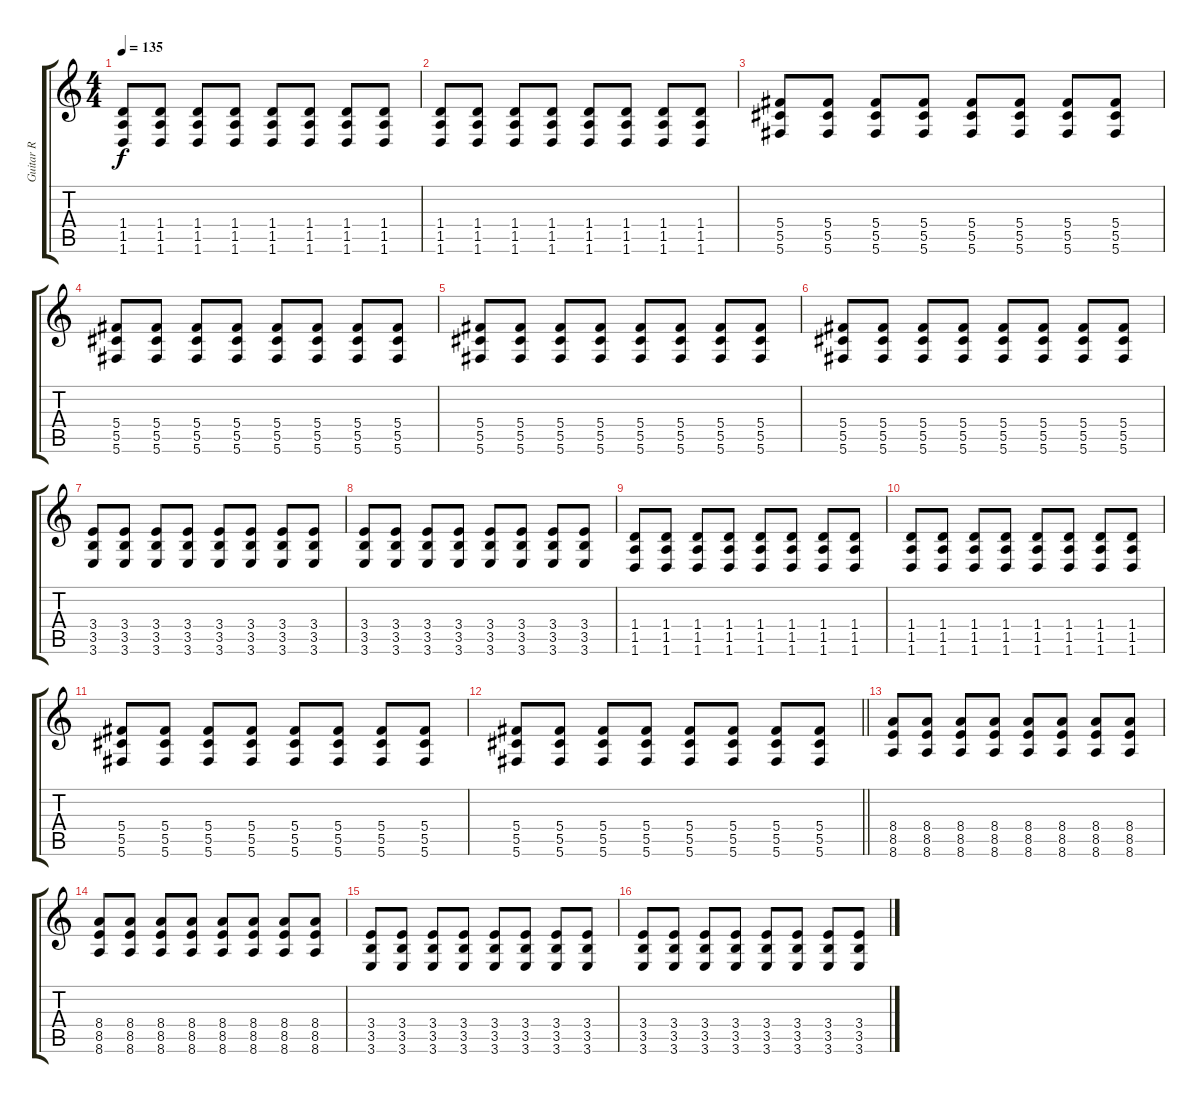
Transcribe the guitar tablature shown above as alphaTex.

\track ("Guitar R" "Guitar R") {instrument overdrivenguitar}
\staff {score tabs}
\tuning (Eb4 Bb3 Gb3 Db3 Ab2 Db2) {hide}
\ts (4 4)
\tempo 135
\clef g2
\ks c
(1.4 1.5 1.6).8{dy f} (1.4 1.5 1.6).8 (1.4 1.5 1.6).8 (1.4 1.5 1.6).8 (1.4 1.5 1.6).8 (1.4 1.5 1.6).8 (1.4 1.5 1.6).8 (1.4 1.5 1.6).8 |
(1.4 1.5 1.6).8 (1.4 1.5 1.6).8 (1.4 1.5 1.6).8 (1.4 1.5 1.6).8 (1.4 1.5 1.6).8 (1.4 1.5 1.6).8 (1.4 1.5 1.6).8 (1.4 1.5 1.6).8 |
(5.4 5.5 5.6).8 (5.4 5.5 5.6).8 (5.4 5.5 5.6).8 (5.4 5.5 5.6).8 (5.4 5.5 5.6).8 (5.4 5.5 5.6).8 (5.4 5.5 5.6).8 (5.4 5.5 5.6).8 |
(5.4 5.5 5.6).8 (5.4 5.5 5.6).8 (5.4 5.5 5.6).8 (5.4 5.5 5.6).8 (5.4 5.5 5.6).8 (5.4 5.5 5.6).8 (5.4 5.5 5.6).8 (5.4 5.5 5.6).8 |
(5.4 5.5 5.6).8 (5.4 5.5 5.6).8 (5.4 5.5 5.6).8 (5.4 5.5 5.6).8 (5.4 5.5 5.6).8 (5.4 5.5 5.6).8 (5.4 5.5 5.6).8 (5.4 5.5 5.6).8 |
(5.4 5.5 5.6).8 (5.4 5.5 5.6).8 (5.4 5.5 5.6).8 (5.4 5.5 5.6).8 (5.4 5.5 5.6).8 (5.4 5.5 5.6).8 (5.4 5.5 5.6).8 (5.4 5.5 5.6).8 |
(3.4 3.5 3.6).8 (3.4 3.5 3.6).8 (3.4 3.5 3.6).8 (3.4 3.5 3.6).8 (3.4 3.5 3.6).8 (3.4 3.5 3.6).8 (3.4 3.5 3.6).8 (3.4 3.5 3.6).8 |
(3.4 3.5 3.6).8 (3.4 3.5 3.6).8 (3.4 3.5 3.6).8 (3.4 3.5 3.6).8 (3.4 3.5 3.6).8 (3.4 3.5 3.6).8 (3.4 3.5 3.6).8 (3.4 3.5 3.6).8 |
(1.4 1.5 1.6).8 (1.4 1.5 1.6).8 (1.4 1.5 1.6).8 (1.4 1.5 1.6).8 (1.4 1.5 1.6).8 (1.4 1.5 1.6).8 (1.4 1.5 1.6).8 (1.4 1.5 1.6).8 |
(1.4 1.5 1.6).8 (1.4 1.5 1.6).8 (1.4 1.5 1.6).8 (1.4 1.5 1.6).8 (1.4 1.5 1.6).8 (1.4 1.5 1.6).8 (1.4 1.5 1.6).8 (1.4 1.5 1.6).8 |
(5.4 5.5 5.6).8 (5.4 5.5 5.6).8 (5.4 5.5 5.6).8 (5.4 5.5 5.6).8 (5.4 5.5 5.6).8 (5.4 5.5 5.6).8 (5.4 5.5 5.6).8 (5.4 5.5 5.6).8 |
\barLineRight lightlight
(5.4 5.5 5.6).8 (5.4 5.5 5.6).8 (5.4 5.5 5.6).8 (5.4 5.5 5.6).8 (5.4 5.5 5.6).8 (5.4 5.5 5.6).8 (5.4 5.5 5.6).8 (5.4 5.5 5.6).8 |
\section ("" "")
(8.4 8.5 8.6).8 (8.4 8.5 8.6).8 (8.4 8.5 8.6).8 (8.4 8.5 8.6).8 (8.4 8.5 8.6).8 (8.4 8.5 8.6).8 (8.4 8.5 8.6).8 (8.4 8.5 8.6).8 |
(8.4 8.5 8.6).8 (8.4 8.5 8.6).8 (8.4 8.5 8.6).8 (8.4 8.5 8.6).8 (8.4 8.5 8.6).8 (8.4 8.5 8.6).8 (8.4 8.5 8.6).8 (8.4 8.5 8.6).8 |
(3.4 3.5 3.6).8 (3.4 3.5 3.6).8 (3.4 3.5 3.6).8 (3.4 3.5 3.6).8 (3.4 3.5 3.6).8 (3.4 3.5 3.6).8 (3.4 3.5 3.6).8 (3.4 3.5 3.6).8 |
(3.4 3.5 3.6).8 (3.4 3.5 3.6).8 (3.4 3.5 3.6).8 (3.4 3.5 3.6).8 (3.4 3.5 3.6).8 (3.4 3.5 3.6).8 (3.4 3.5 3.6).8 (3.4 3.5 3.6).8
